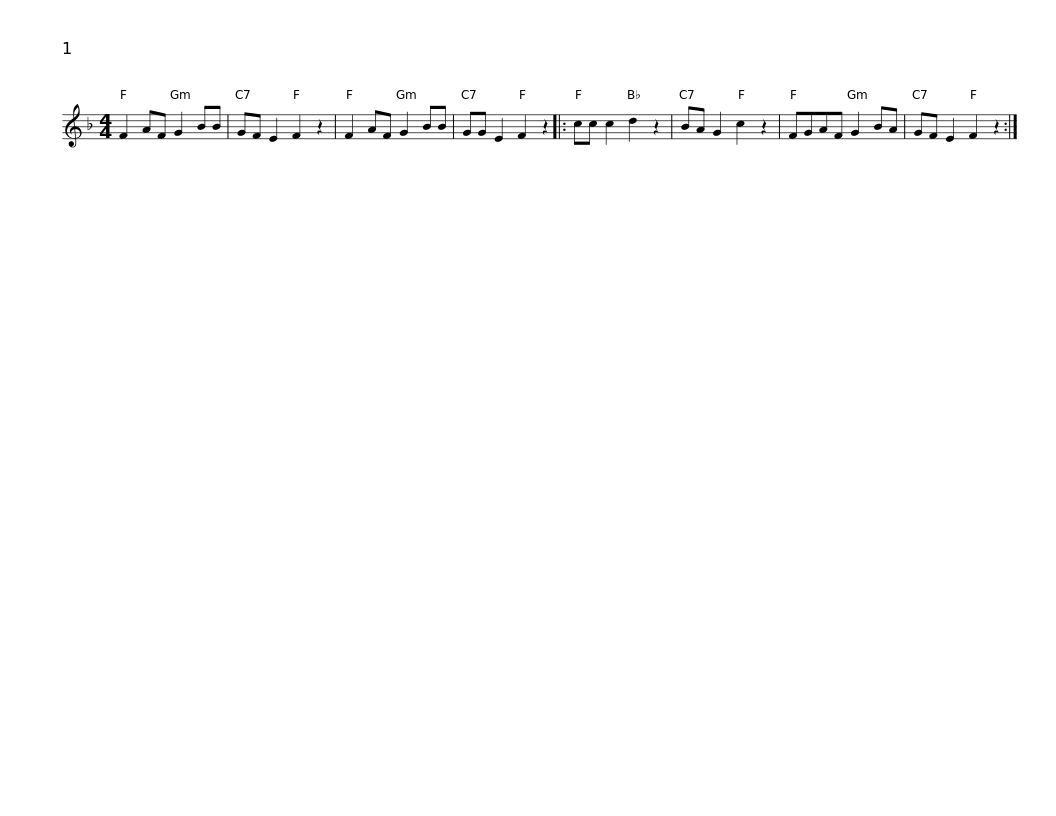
X:1
L:1/8
M:4/4
I:linebreak $
K:F
V:1 treble
V:1
 F2 AF G2 BB | GF E2 F2 z2 | F2 AF G2 BB | GG E2 F2 z2 |: cc c2 d2 z2 | %5
 BA G2 c2 z2 | FGAF G2 BA |$ GF E2 F2 z2 :| %8
